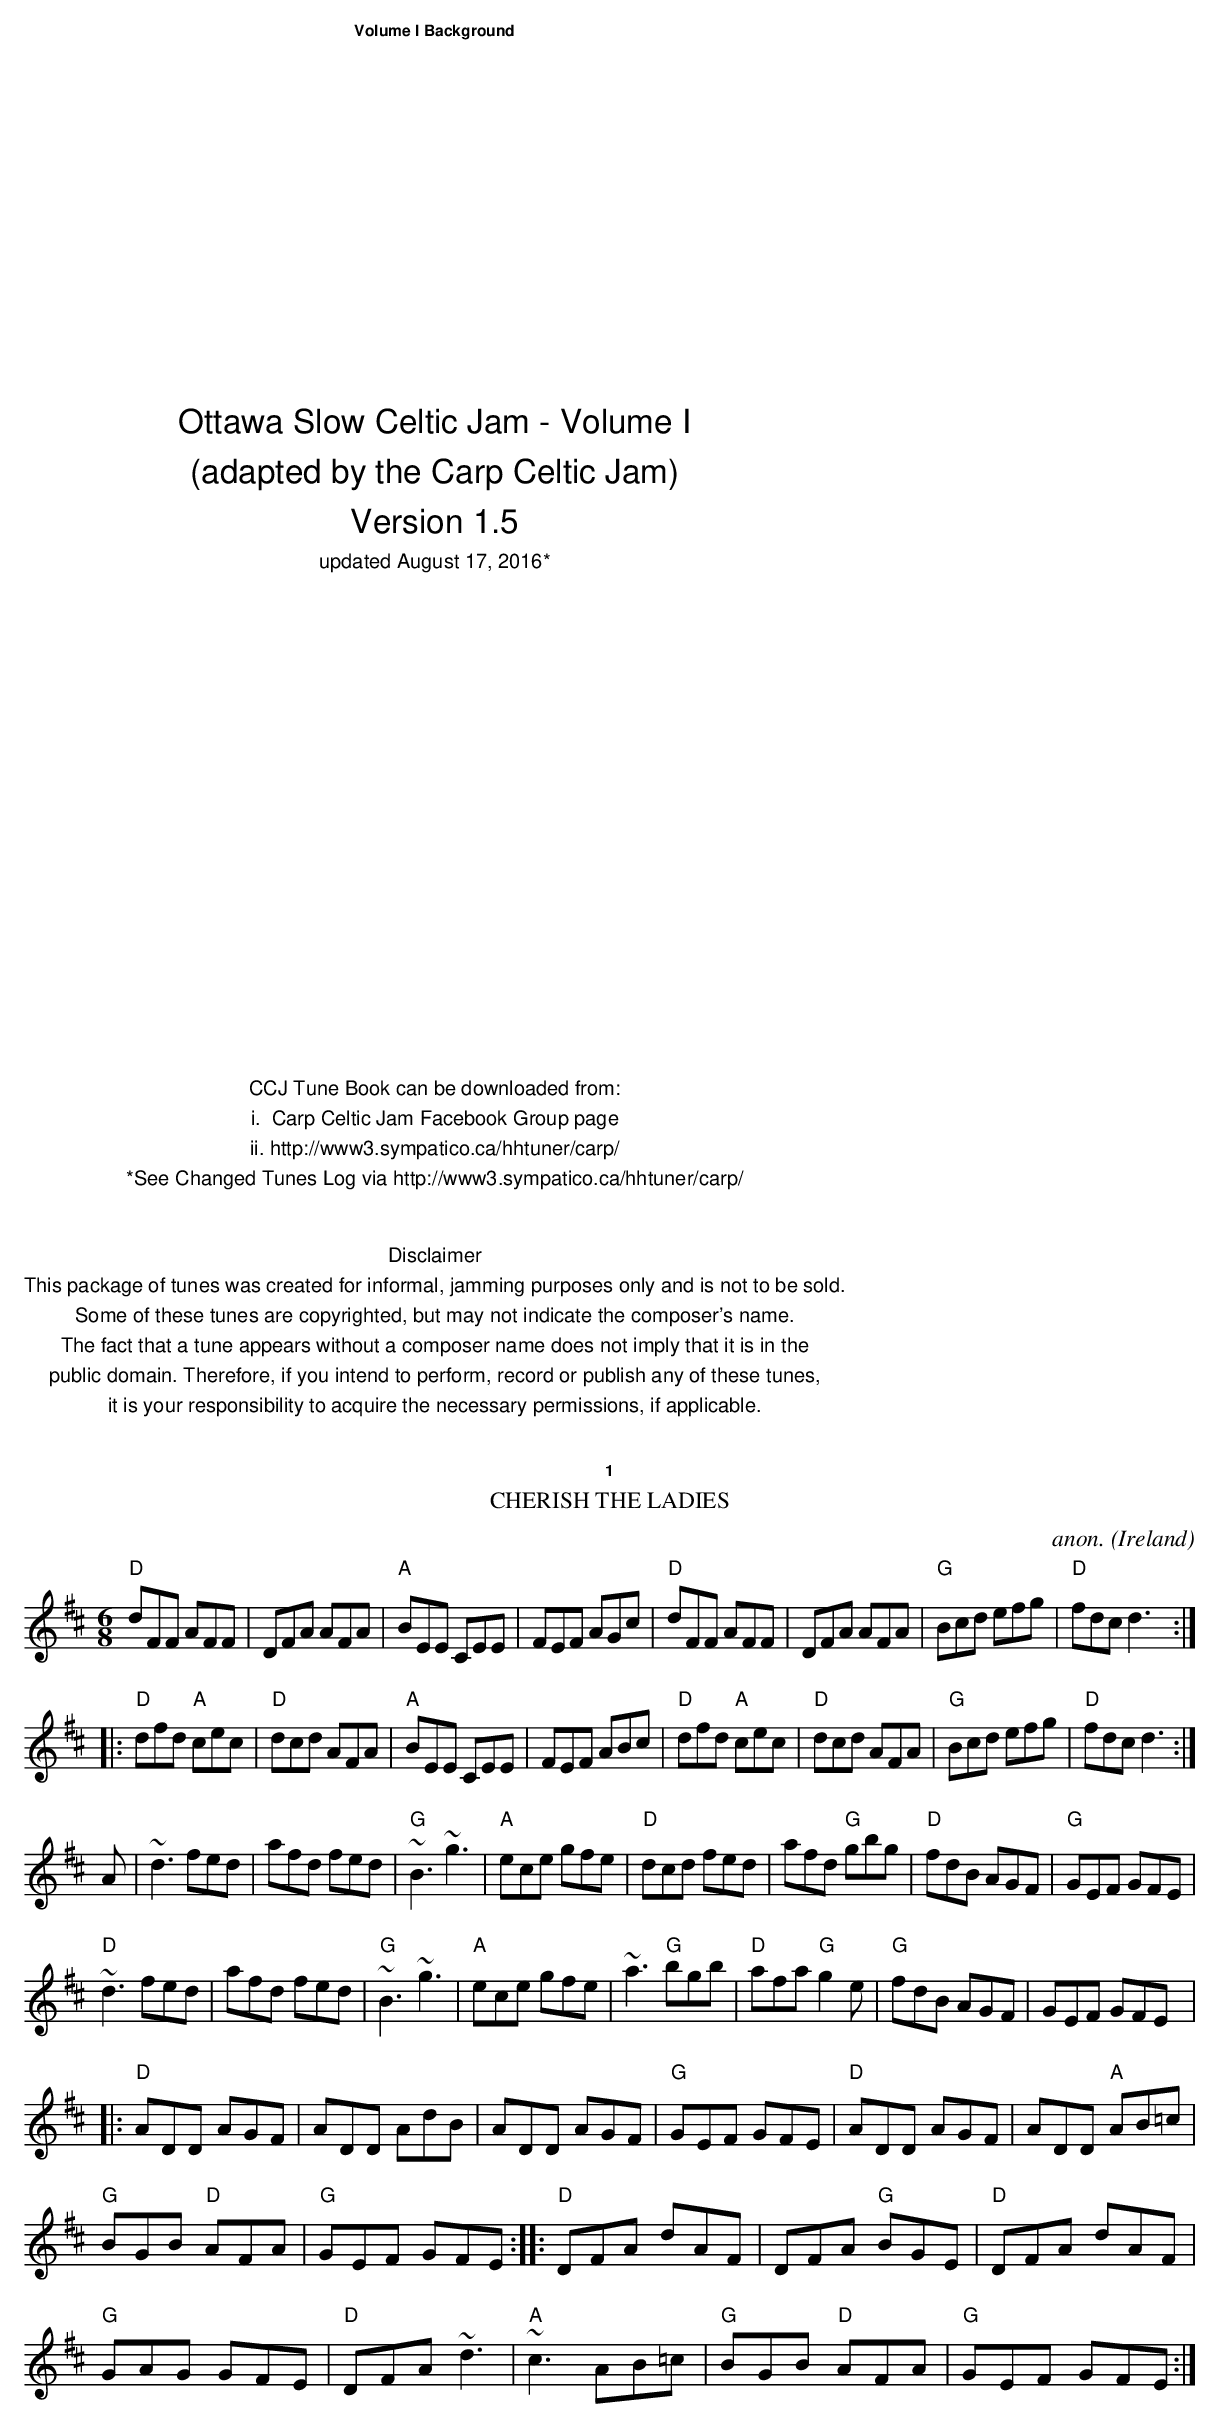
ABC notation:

X:1
T: Cherish the Ladies
C: anon.
O: Ireland
M: 6/8
L: 1/8
K: D
"D"dFF AFF|DFA AFA|"A"BEE CEE|FEF AGc|\
"D"dFF AFF|DFA AFA|"G"Bcd efg|"D"fdc d3 ::
"D"dfd "A"cec|"D"dcd AFA|"A"BEE CEE|FEF ABc|\
"D"dfd "A"cec|"D"dcd AFA|"G"Bcd efg|"D"fdc d3:|
A|~d3 fed|afd fed|"G"~B3 ~g3|"A"ece gfe|\
"D"dcd fed|afd "G"gbg|"D"fdB AGF|"G"GEF GFE|
"D"~d3 fed|afd fed|"G"~B3 ~g3|"A"ece gfe|\
~a3 "G"bgb|"D"afa "G"g2e|"G"fdB AGF|GEF GFE|:
"D"ADD AGF|ADD AdB|ADD AGF|"G"GEF GFE|"D"ADD AGF|ADD "A"AB=c|
"G"BGB "D"AFA|"G"GEF GFE:: "D"DFA dAF|DFA "G"BGE|"D"DFA dAF|
"G"GAG GFE|"D"DFA ~d3|"A"~c3 AB=c|"G"BGB "D"AFA|"G"GEF GFE:|
